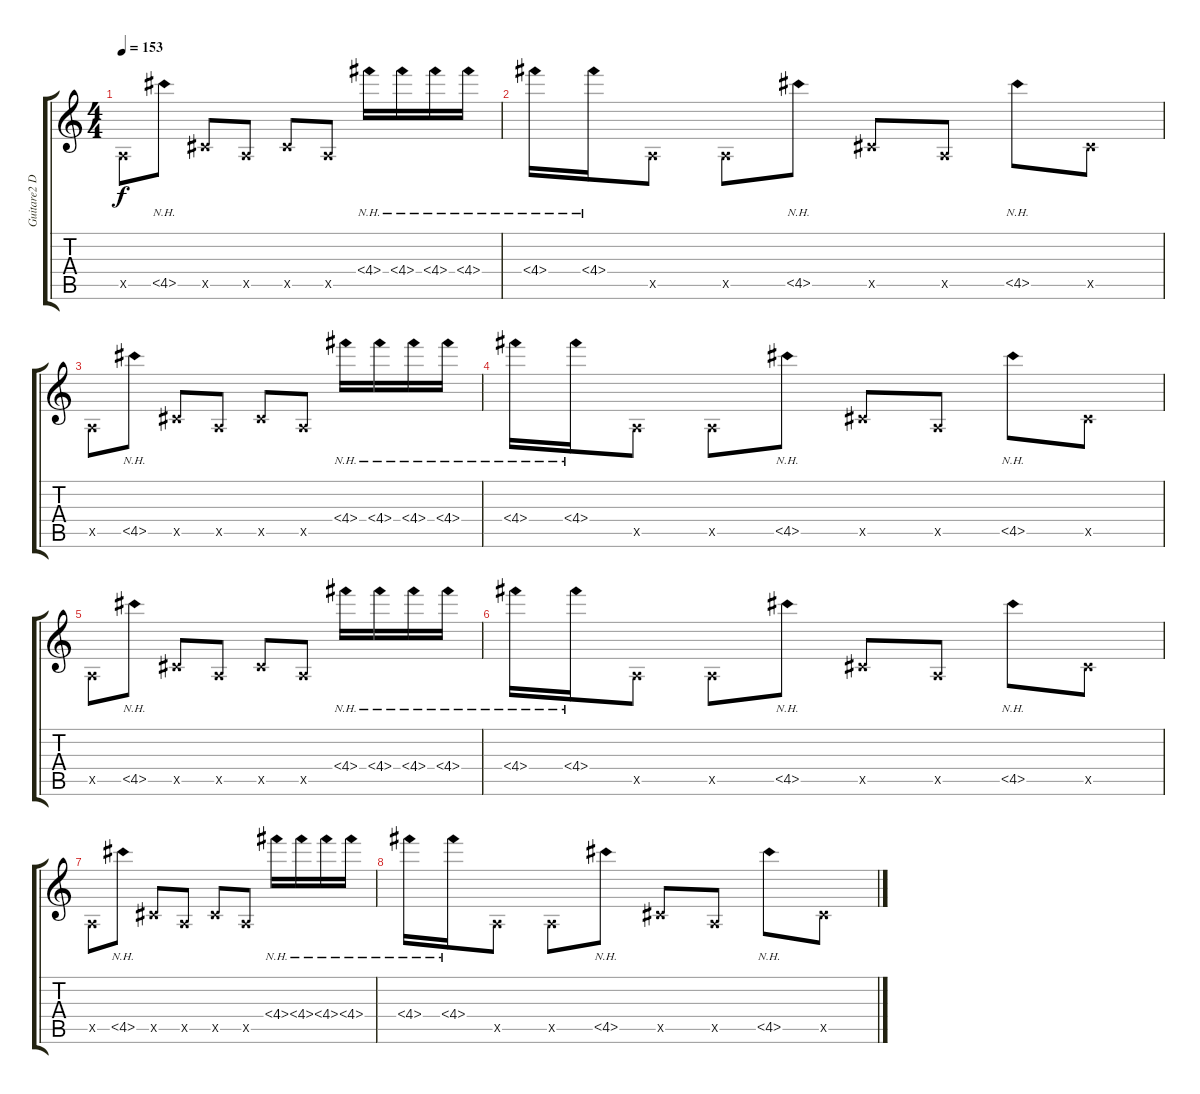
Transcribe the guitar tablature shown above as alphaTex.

\track ("Guitare2 Dr-D" "Guitare2 D") {instrument distortionguitar}
\staff {score tabs}
\tuning (E4 B3 G3 D3 A2 D2) {hide}
\ts (4 4)
\tempo 153
\clef g2
\ks c
0.5{x}.8{dy f} 4.5{nh}.8 4.5{x}.8 0.5{x}.8 4.5{x}.8 0.5{x}.8 4.4{nh}.16 4.4{nh}.16 4.4{nh}.16 4.4{nh}.16 |
4.4{nh}.16 4.4{nh}.16 0.5{x}.8 0.5{x}.8 4.5{nh}.8 4.5{x}.8 0.5{x}.8 4.5{nh}.8 4.5{x}.8 |
0.5{x}.8 4.5{nh}.8 4.5{x}.8 0.5{x}.8 4.5{x}.8 0.5{x}.8 4.4{nh}.16 4.4{nh}.16 4.4{nh}.16 4.4{nh}.16 |
4.4{nh}.16 4.4{nh}.16 0.5{x}.8 0.5{x}.8 4.5{nh}.8 4.5{x}.8 0.5{x}.8 4.5{nh}.8 4.5{x}.8 |
0.5{x}.8 4.5{nh}.8 4.5{x}.8 0.5{x}.8 4.5{x}.8 0.5{x}.8 4.4{nh}.16 4.4{nh}.16 4.4{nh}.16 4.4{nh}.16 |
4.4{nh}.16 4.4{nh}.16 0.5{x}.8 0.5{x}.8 4.5{nh}.8 4.5{x}.8 0.5{x}.8 4.5{nh}.8 4.5{x}.8 |
0.5{x}.8 4.5{nh}.8 4.5{x}.8 0.5{x}.8 4.5{x}.8 0.5{x}.8 4.4{nh}.16 4.4{nh}.16 4.4{nh}.16 4.4{nh}.16 |
4.4{nh}.16 4.4{nh}.16 0.5{x}.8 0.5{x}.8 4.5{nh}.8 4.5{x}.8 0.5{x}.8 4.5{nh}.8 4.5{x}.8
